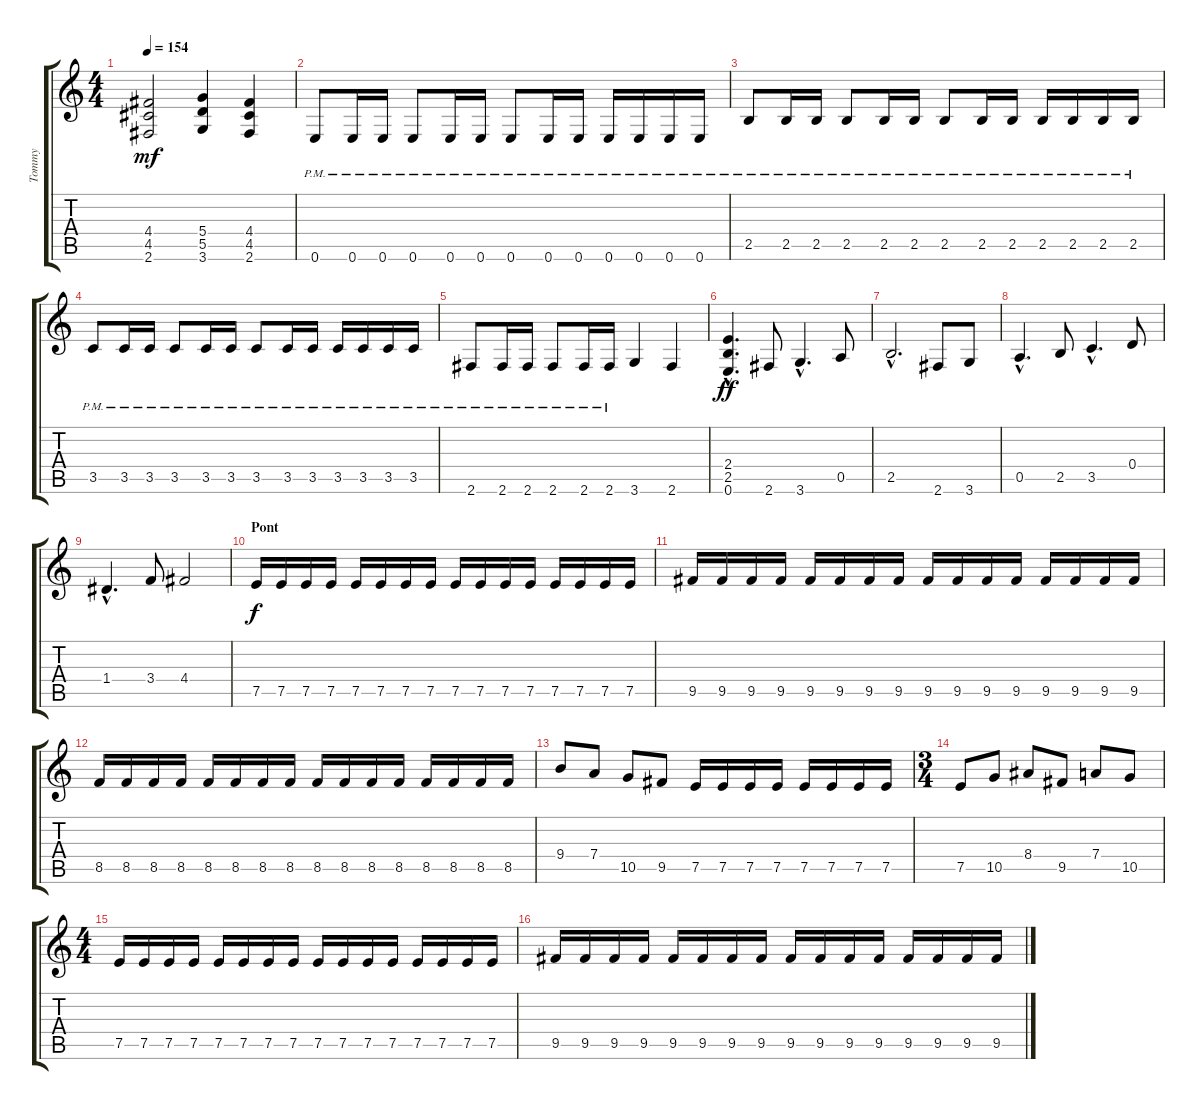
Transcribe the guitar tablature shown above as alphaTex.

\track ("Tommy" "Tommy") {instrument distortionguitar}
\staff {score tabs}
\tuning (E4 B3 G3 D3 A2 E2) {hide}
\ts (4 4)
\tempo 154
\clef g2
\ks c
(4.4 4.5 2.6).2{dy mf} (5.4 5.5 3.6).4 (4.4 4.5 2.6).4 |
0.6{pm}.8 0.6{pm}.16 0.6{pm}.16 0.6{pm}.8 0.6{pm}.16 0.6{pm}.16 0.6{pm}.8 0.6{pm}.16 0.6{pm}.16 0.6{pm}.16 0.6{pm}.16 0.6{pm}.16 0.6{pm}.16 |
2.5{pm}.8 2.5{pm}.16 2.5{pm}.16 2.5{pm}.8 2.5{pm}.16 2.5{pm}.16 2.5{pm}.8 2.5{pm}.16 2.5{pm}.16 2.5{pm}.16 2.5{pm}.16 2.5{pm}.16 2.5{pm}.16 |
3.5{pm}.8 3.5{pm}.16 3.5{pm}.16 3.5{pm}.8 3.5{pm}.16 3.5{pm}.16 3.5{pm}.8 3.5{pm}.16 3.5{pm}.16 3.5{pm}.16 3.5{pm}.16 3.5{pm}.16 3.5{pm}.16 |
2.6{pm}.8 2.6{pm}.16 2.6{pm}.16 2.6{pm}.8 2.6{pm}.16 2.6{pm}.16 3.6.4 2.6.4 |
(2.4{hac} 2.5{hac} 0.6{hac}).4{d dy ff} 2.6.8 3.6{hac}.4{d} 0.5.8 |
2.5{hac}.2{d} 2.6.8 3.6.8 |
0.5{hac}.4{d} 2.5.8 3.5{hac}.4{d} 0.4.8 |
1.4{hac}.4{d} 3.4.8 4.4.2 |
\section ("" "Pont")
7.5.16{dy f} 7.5.16 7.5.16 7.5.16 7.5.16 7.5.16 7.5.16 7.5.16 7.5.16 7.5.16 7.5.16 7.5.16 7.5.16 7.5.16 7.5.16 7.5.16 |
9.5.16 9.5.16 9.5.16 9.5.16 9.5.16 9.5.16 9.5.16 9.5.16 9.5.16 9.5.16 9.5.16 9.5.16 9.5.16 9.5.16 9.5.16 9.5.16 |
8.5.16 8.5.16 8.5.16 8.5.16 8.5.16 8.5.16 8.5.16 8.5.16 8.5.16 8.5.16 8.5.16 8.5.16 8.5.16 8.5.16 8.5.16 8.5.16 |
9.4.8 7.4.8 10.5.8 9.5.8 7.5.16 7.5.16 7.5.16 7.5.16 7.5.16 7.5.16 7.5.16 7.5.16 |
\ts (3 4)
7.5.8 10.5.8 8.4.8 9.5.8 7.4.8 10.5.8 |
\ts (4 4)
7.5.16 7.5.16 7.5.16 7.5.16 7.5.16 7.5.16 7.5.16 7.5.16 7.5.16 7.5.16 7.5.16 7.5.16 7.5.16 7.5.16 7.5.16 7.5.16 |
9.5.16 9.5.16 9.5.16 9.5.16 9.5.16 9.5.16 9.5.16 9.5.16 9.5.16 9.5.16 9.5.16 9.5.16 9.5.16 9.5.16 9.5.16 9.5.16
